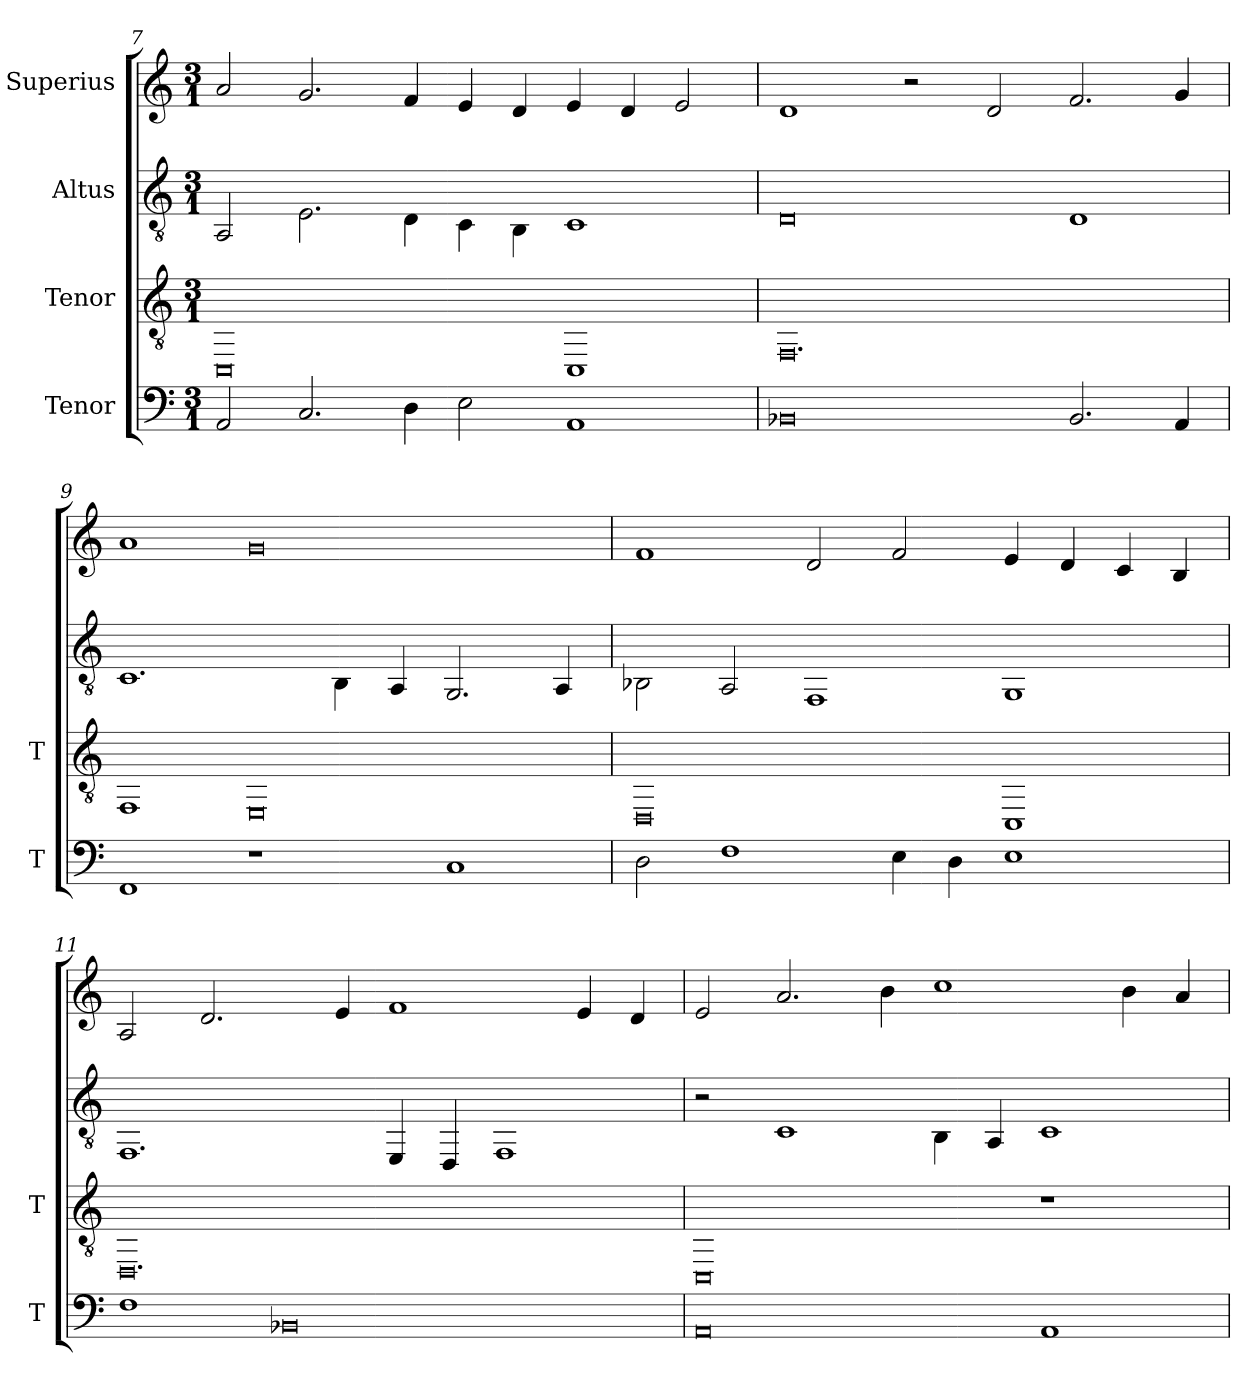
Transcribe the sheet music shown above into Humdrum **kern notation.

**kern	**kern	**kern	**kern
*part4	*part3	*part2	*part1
*staff4	*staff3	*staff2	*staff1
*I"Tenor	*I"Tenor	*I"Altus	*I"Superius
*I'T	*I'T	*	*
*clefF4	*clefGv2	*clefGv2	*clefG2
*k[]	*k[]	*k[]	*k[]
*a:	*a:	*a:	*a:
*M3/1	*M3/1	*M3/1	*M3/1
=7	=7	=7	=7
2AAi/	0CCi	2AAi/	2ai/
2.Ci/	.	2.Ei\	2.gi/
4Di\	.	4Di\	4fi/
2Ei\	.	4Ci\	4ei/
.	.	4BBi\	4di/
1AAi	1CCi	1Ci	4ei/
.	.	.	4di/
.	.	.	2ei/
=8	=8	=8	=8
0BB-Xi	0.FFi	0Di	1di
.	.	.	2r
.	.	.	2di/
2.BB-i/	.	1Di	2.fi/
4AAi/	.	.	4gi/
!!LO:LB:g=z
=9	=9	=9	=9
1FFi	1FFi	1.Ci	1ai
1r	0EEi	.	0gi
.	.	4BBi\	.
.	.	4AAi/	.
1Ci	.	2.GGi/	.
.	.	4AAi/	.
=10	=10	=10	=10
2Di\	0DDi	2BB-Xi\	1fi
1Fi	.	2AAi/	.
.	.	1FFi	2di/
4Ei\	.	.	2fi/
4Di\	.	.	.
1Ei	1CCi	1GGi	4ei/
.	.	.	4di/
.	.	.	4ci/
.	.	.	4Bi/
=11	=11	=11	=11
1Fi	0.DDi	1.FFi	2Ai/
.	.	.	2.di/
0BB-Xi	.	.	.
.	.	.	4ei/
.	.	4EEi/	1fi
.	.	4DDi/	.
.	.	1FFi	.
.	.	.	4ei/
.	.	.	4di/
=12	=12	=12	=12
0AAi	0CCi	2r	2ei/
.	.	1Ci	2.ai/
.	.	.	4bi\
.	.	4BBi\	1cci
.	.	4AAi/	.
1AAi	1r	1Ci	.
.	.	.	4bi\
.	.	.	4ai/
=	=	=	=
*-	*-	*-	*-
